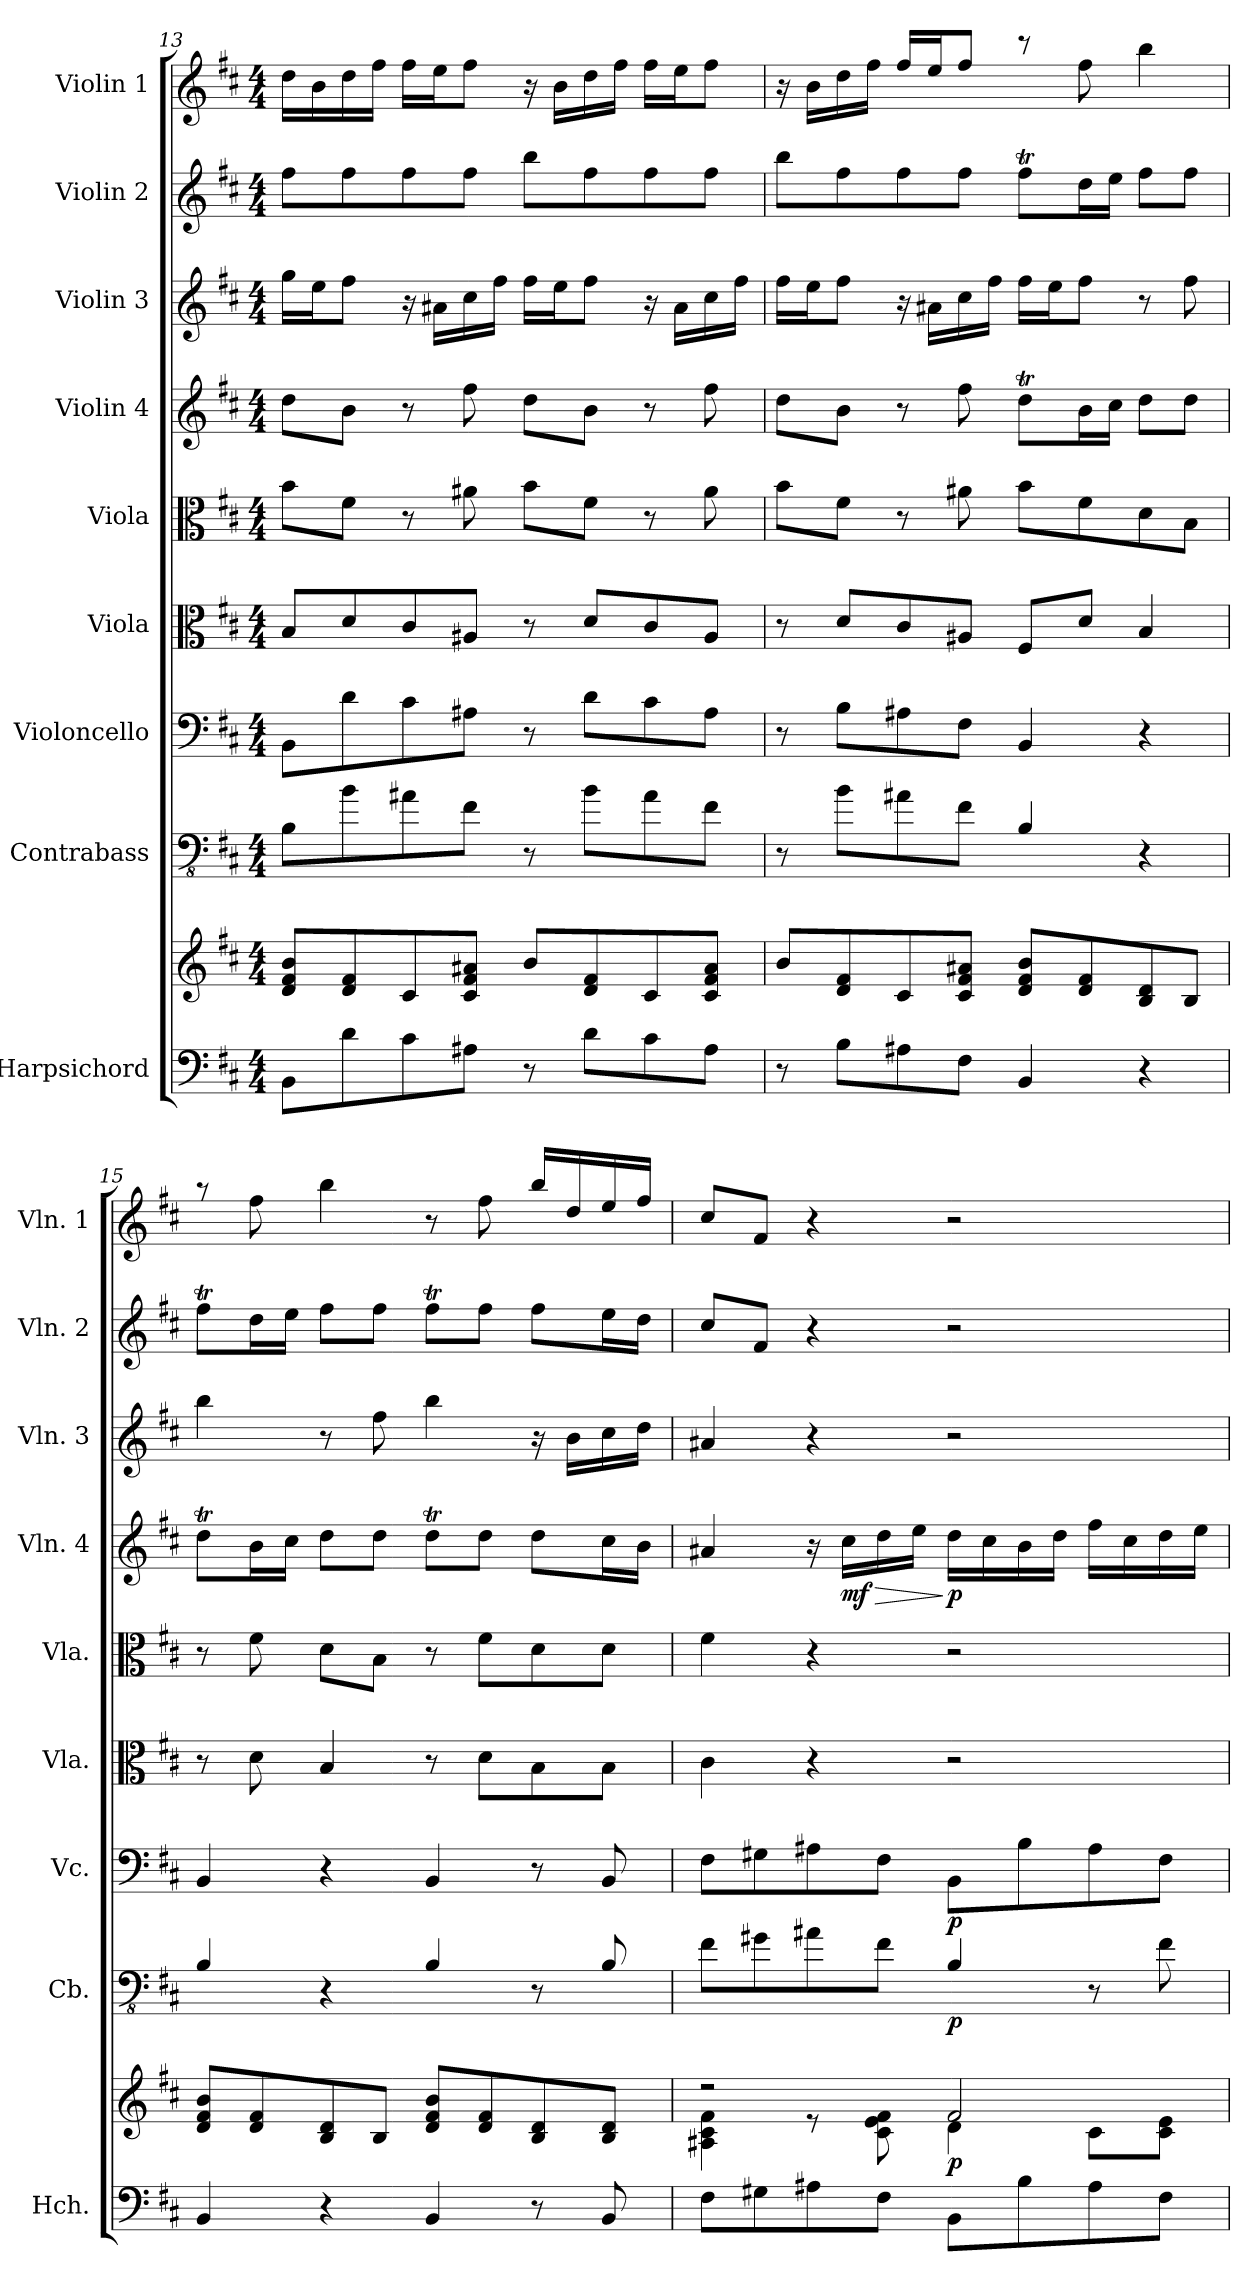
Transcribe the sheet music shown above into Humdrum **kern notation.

**kern	**kern	**dynam	**kern	**dynam	**kern	**dynam	**kern	**kern	**kern	**dynam	**kern	**kern	**kern
*part9	*part9	*part9	*part8	*part8	*part7	*part7	*part6	*part5	*part4	*part4	*part3	*part2	*part1
*staff10	*staff9	*staff9/10	*staff8	*staff8	*staff7	*staff7	*staff6	*staff5	*staff4	*staff4	*staff3	*staff2	*staff1
*I"Harpsichord	*	*	*I"Contrabass	*	*I"Violoncello	*	*I"Viola	*I"Viola	*I"Violin 4	*	*I"Violin 3	*I"Violin 2	*I"Violin 1
*I'Hch.	*	*	*I'Cb.	*	*I'Vc.	*	*I'Vla.	*I'Vla.	*I'Vln. 4	*	*I'Vln. 3	*I'Vln. 2	*I'Vln. 1
*clefF4	*clefG2	*	*clefFv4	*	*clefF4	*	*clefC3	*clefC3	*clefG2	*	*clefG2	*clefG2	*clefG2
*	*	*	*ITrd7c12	*	*	*	*	*	*	*	*	*	*
*k[f#c#]	*k[f#c#]	*	*k[f#c#]	*	*k[f#c#]	*	*k[f#c#]	*k[f#c#]	*k[f#c#]	*	*k[f#c#]	*k[f#c#]	*k[f#c#]
*M4/4	*M4/4	*	*M4/4	*	*M4/4	*	*M4/4	*M4/4	*M4/4	*	*M4/4	*M4/4	*M4/4
=13	=13	=13	=13	=13	=13	=13	=13	=13	=13	=13	=13	=13	=13
8BB\L	8d/ 8f#/ 8b/L	.	8BBB\L	.	8BB\L	.	8B/L	8b\L	8dd\L	.	16gg\LL	8ff#\L	16dd\LL
.	.	.	.	.	.	.	.	.	.	.	16ee\J	.	16b\
8d\	8d/ 8f#/	.	8BB\	.	8d\	.	8d/	8f#\J	8b\J	.	8ff#\J	8ff#\	16dd\
.	.	.	.	.	.	.	.	.	.	.	.	.	16ff#\JJ
8c#\	8c#/	.	8AA#X\	.	8c#\	.	8c#/	8r	8r	.	16r	8ff#\	16ff#\LL
.	.	.	.	.	.	.	.	.	.	.	16a#X\LL	.	16ee\J
8A#X\J	8c#/ 8f#/ 8a#X/J	.	8FF#\J	.	8A#X\J	.	8A#X/J	8a#X\	8ff#\	.	16cc#\	8ff#\J	8ff#\J
.	.	.	.	.	.	.	.	.	.	.	16ff#\JJ	.	.
8r	8b/L	.	8r	.	8r	.	8r	8b\L	8dd\L	.	16ff#\LL	8bb\L	16r
.	.	.	.	.	.	.	.	.	.	.	16ee\J	.	16b\LL
8d\L	8d/ 8f#/	.	8BB\L	.	8d\L	.	8d/L	8f#\J	8b\J	.	8ff#\J	8ff#\	16dd\
.	.	.	.	.	.	.	.	.	.	.	.	.	16ff#\JJ
8c#\	8c#/	.	8AA#\	.	8c#\	.	8c#/	8r	8r	.	16r	8ff#\	16ff#\LL
.	.	.	.	.	.	.	.	.	.	.	16a#\LL	.	16ee\J
8A#\J	8c#/ 8f#/ 8a#/J	.	8FF#\J	.	8A#\J	.	8A#/J	8a#\	8ff#\	.	16cc#\	8ff#\J	8ff#\J
.	.	.	.	.	.	.	.	.	.	.	16ff#\JJ	.	.
!!LO:PB:g=z
=14	=14	=14	=14	=14	=14	=14	=14	=14	=14	=14	=14	=14	=14
8r	8b/L	.	8r	.	8r	.	8r	8b\L	8dd\L	.	16ff#\LL	8bb\L	16r
.	.	.	.	.	.	.	.	.	.	.	16ee\J	.	16b\LL
8B\L	8d/ 8f#/	.	8BB\L	.	8B\L	.	8d/L	8f#\J	8b\J	.	8ff#\J	8ff#\	16dd\
.	.	.	.	.	.	.	.	.	.	.	.	.	16ff#\JJ
8A#X\	8c#/	.	8AA#X\	.	8A#X\	.	8c#/	8r	8r	.	16r	8ff#\	16ff#/LL
.	.	.	.	.	.	.	.	.	.	.	16a#X\LL	.	16ee/J
8F#\J	8c#/ 8f#/ 8a#X/J	.	8FF#\J	.	8F#\J	.	8A#X/J	8a#X\	8ff#\	.	16cc#\	8ff#\J	8ff#/J
.	.	.	.	.	.	.	.	.	.	.	16ff#\JJ	.	.
4BB/	8d/ 8f#/ 8b/L	.	4BBB/	.	4BB/	.	8F#/L	8b\L	8ddT\L	.	16ff#\LL	8ff#t\L	8rccc
.	.	.	.	.	.	.	.	.	.	.	16ee\J	.	.
.	8d/ 8f#/	.	.	.	.	.	8d/J	8f#\	16b\L	.	8ff#\J	16dd\L	8ff#\
.	.	.	.	.	.	.	.	.	16cc#\JJ	.	.	16ee\JJ	.
4r	8B/ 8d/	.	4r	.	4r	.	4B/	8d\	8dd\L	.	8r	8ff#\L	4bb\
.	8B/J	.	.	.	.	.	.	8B\J	8dd\J	.	8ff#\	8ff#\J	.
=15	=15	=15	=15	=15	=15	=15	=15	=15	=15	=15	=15	=15	=15
4BB/	8d/ 8f#/ 8b/L	.	4BBB/	.	4BB/	.	8r	8r	8ddT\L	.	4bb\	8ff#t\L	8raa
.	8d/ 8f#/	.	.	.	.	.	8d\	8f#\	16b\L	.	.	16dd\L	8ff#\
.	.	.	.	.	.	.	.	.	16cc#\JJ	.	.	16ee\JJ	.
4r	8B/ 8d/	.	4r	.	4r	.	4B/	8d\L	8dd\L	.	8r	8ff#\L	4bb\
.	8B/J	.	.	.	.	.	.	8B\J	8dd\J	.	8ff#\	8ff#\J	.
4BB/	8d/ 8f#/ 8b/L	.	4BBB/	.	4BB/	.	8r	8r	8ddT\L	.	4bb\	8ff#t\L	8r
.	8d/ 8f#/	.	.	.	.	.	8d\L	8f#\L	8dd\J	.	.	8ff#\J	8ff#\
8r	8B/ 8d/	.	8r	.	8r	.	8B\	8d\	8dd\L	.	16r	8ff#\L	16bb/LL
.	.	.	.	.	.	.	.	.	.	.	16b\LL	.	16dd/
8BB/	8B/ 8d/J	.	8BBB/	.	8BB/	.	8B\J	8d\J	16cc#\L	.	16cc#\	16ee\L	16ee/
.	.	.	.	.	.	.	.	.	16b\JJ	.	16dd\JJ	16dd\JJ	16ff#/JJ
=16	=16	=16	=16	=16	=16	=16	=16	=16	=16	=16	=16	=16	=16
*	*^	*	*	*	*	*	*	*	*	*	*	*	*
8F#\L	2r	4A#X\ 4c#\ 4f#\	.	8FF#\L	.	8F#\L	.	4c#\	4f#\	4a#X/	.	4a#X/	8cc#/L	8cc#/L
8G#X\	.	.	.	8GG#X\	.	8G#X\	.	.	.	.	.	.	8f#/J	8f#/J
8A#X\	.	8r	.	8AA#X\	.	8A#X\	.	4r	4r	16r	.	4r	4r	4r
!	!	!	!	!	!	!	!	!	!	!	!LO:HP:b	!	!	!
!	!	!	!	!	!	!	!	!	!	!	!LO:DY:n=1:b	!	!	!
.	.	.	.	.	.	.	.	.	.	16cc#\LL	> mf	.	.	.
8F#\J	.	8c#\ 8e\ 8f#\	.	8FF#\J	.	8F#\J	.	.	.	16dd\	.	.	.	.
.	.	.	.	.	.	.	.	.	.	16ee\JJ	.	.	.	.
!	!	!	!LO:DY:b	!	!LO:DY:b	!	!LO:DY:b	!	!	!	!LO:DY:n=2:b	!	!	!
8BB\L	2f#/	4d\	p	4BBB/	p	8BB\L	p	2r	2r	16dd\LL	] p	2r	2r	2r
.	.	.	.	.	.	.	.	.	.	16cc#\	.	.	.	.
8B\	.	.	.	.	.	8B\	.	.	.	16b\	.	.	.	.
.	.	.	.	.	.	.	.	.	.	16dd\JJ	.	.	.	.
8A#\	.	8c#\L	.	8r	.	8A#\	.	.	.	16ff#\LL	.	.	.	.
.	.	.	.	.	.	.	.	.	.	16cc#\	.	.	.	.
8F#\J	.	8c#\ 8e\J	.	8FF#\	.	8F#\J	.	.	.	16dd\	.	.	.	.
.	.	.	.	.	.	.	.	.	.	16ee\JJ	.	.	.	.
*	*v	*v	*	*	*	*	*	*	*	*	*	*	*	*
=	=	=	=	=	=	=	=	=	=	=	=	=	=
*-	*-	*-	*-	*-	*-	*-	*-	*-	*-	*-	*-	*-	*-
